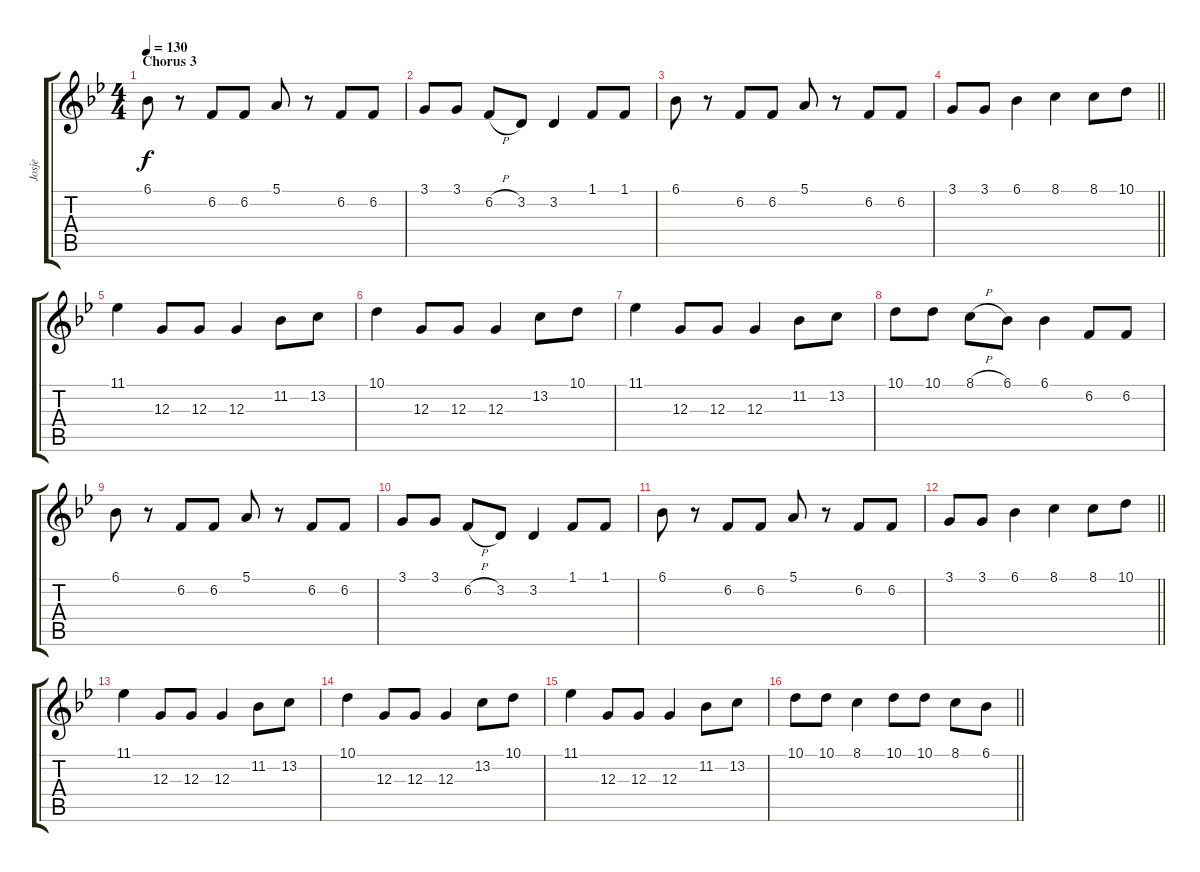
\track ("Josje" "Josje") {instrument clarinet}
\staff {score tabs}
\tuning (E4 B3 G3 D3 A2 E2) {hide}
\ts (4 4)
\section ("" "Chorus 3")
\tempo 130
\clef g2
\ks bb
6.1.8{dy f} r.8 6.2.8 6.2.8 5.1.8 r.8 6.2.8 6.2.8 |
3.1.8 3.1.8 6.2{h}.8 3.2.8 3.2.4 1.1.8 1.1.8 |
6.1.8 r.8 6.2.8 6.2.8 5.1.8 r.8 6.2.8 6.2.8 |
\barLineRight lightlight
3.1.8 3.1.8 6.1.4 8.1.4 8.1.8 10.1.8 |
11.1.4 12.3.8 12.3.8 12.3.4 11.2.8 13.2.8 |
10.1.4 12.3.8 12.3.8 12.3.4 13.2.8 10.1.8 |
11.1.4 12.3.8 12.3.8 12.3.4 11.2.8 13.2.8 |
10.1.8 10.1.8 8.1{h}.8 6.1.8 6.1.4 6.2.8 6.2.8 |
6.1.8 r.8 6.2.8 6.2.8 5.1.8 r.8 6.2.8 6.2.8 |
3.1.8 3.1.8 6.2{h}.8 3.2.8 3.2.4 1.1.8 1.1.8 |
6.1.8 r.8 6.2.8 6.2.8 5.1.8 r.8 6.2.8 6.2.8 |
\barLineRight lightlight
3.1.8 3.1.8 6.1.4 8.1.4 8.1.8 10.1.8 |
11.1.4 12.3.8 12.3.8 12.3.4 11.2.8 13.2.8 |
10.1.4 12.3.8 12.3.8 12.3.4 13.2.8 10.1.8 |
11.1.4 12.3.8 12.3.8 12.3.4 11.2.8 13.2.8 |
\barLineRight lightlight
10.1.8 10.1.8 8.1.4 10.1.8 10.1.8 8.1.8 6.1.8
